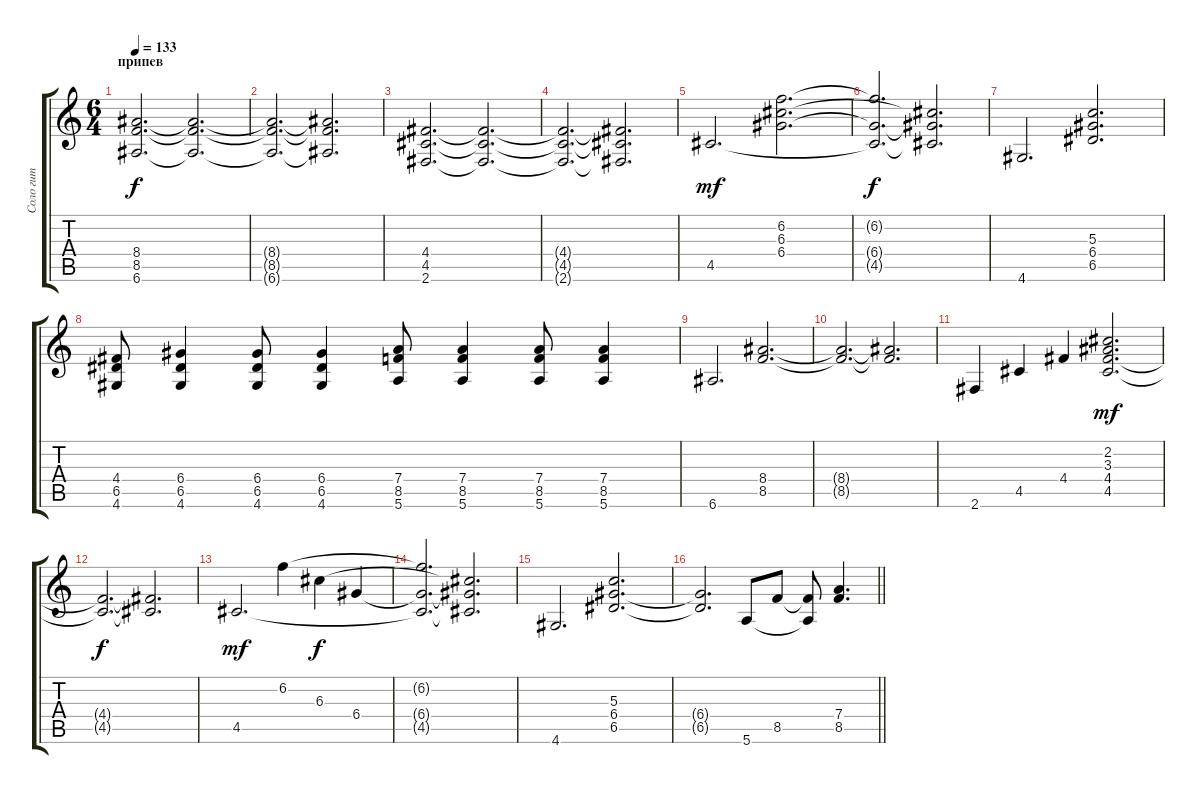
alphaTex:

\track ("Соло гит" "Соло гит") {instrument overdrivenguitar}
\staff {score tabs}
\tuning (E4 B3 G3 D3 A2 E2) {hide}
\ts (6 4)
\section ("" "припев")
\tempo 133
\clef g2
\ks c
(8.4 8.5 6.6).2{d dy f} (8.4{t} 8.5{t} 6.6{t}).2{d} |
(8.4{t} 8.5{t} 6.6{t}).2{d} (8.4{t} 8.5{t} 6.6{t}).2{d} |
(4.4 4.5 2.6).2{d} (4.4{t} 4.5{t} 2.6{t}).2{d} |
(4.4{t} 4.5{t} 2.6{t}).2{d} (4.4{t} 4.5{t} 2.6{t}).2{d} |
4.5.2{d dy mf} (6.2 6.3 6.4).2{d} |
(6.2{t} 6.4{t} 4.5{t}).2{d dy f} (6.3{t} 6.4{t} 4.5{t}).2{d} |
4.6.2{d} (5.3 6.4 6.5).2{d} |
(4.4 6.5 4.6).8 (6.4 6.5 4.6).4 (6.4 6.5 4.6).8 (6.4 6.5 4.6).4 (7.4 8.5 5.6).8 (7.4 8.5 5.6).4 (7.4 8.5 5.6).8 (7.4 8.5 5.6).4 |
6.6.2{d} (8.4 8.5).2{d} |
(8.4{t} 8.5{t}).2{d} (8.4{t} 8.5{t}).2{d} |
2.6.4 4.5.4 4.4.4 (2.2 3.3 4.4 4.5).2{d dy mf} |
(4.4{t} 4.5{t}).2{d dy f} (4.4{t} 4.5{t}).2{d} |
4.5.2{d dy mf} 6.2.4 6.3.4{dy f} 6.4.4 |
(6.2{t} 6.4{t} 4.5{t}).2{d} (6.3{t} 6.4{t} 4.5{t}).2{d} |
4.6.2{d} (5.3 6.4 6.5).2{d} |
\barLineRight lightlight
(6.4{t} 6.5{t}).2{d} 5.6.8 8.5.8 (8.5{t} 5.6{t}).8 (7.4 8.5).4{d}
